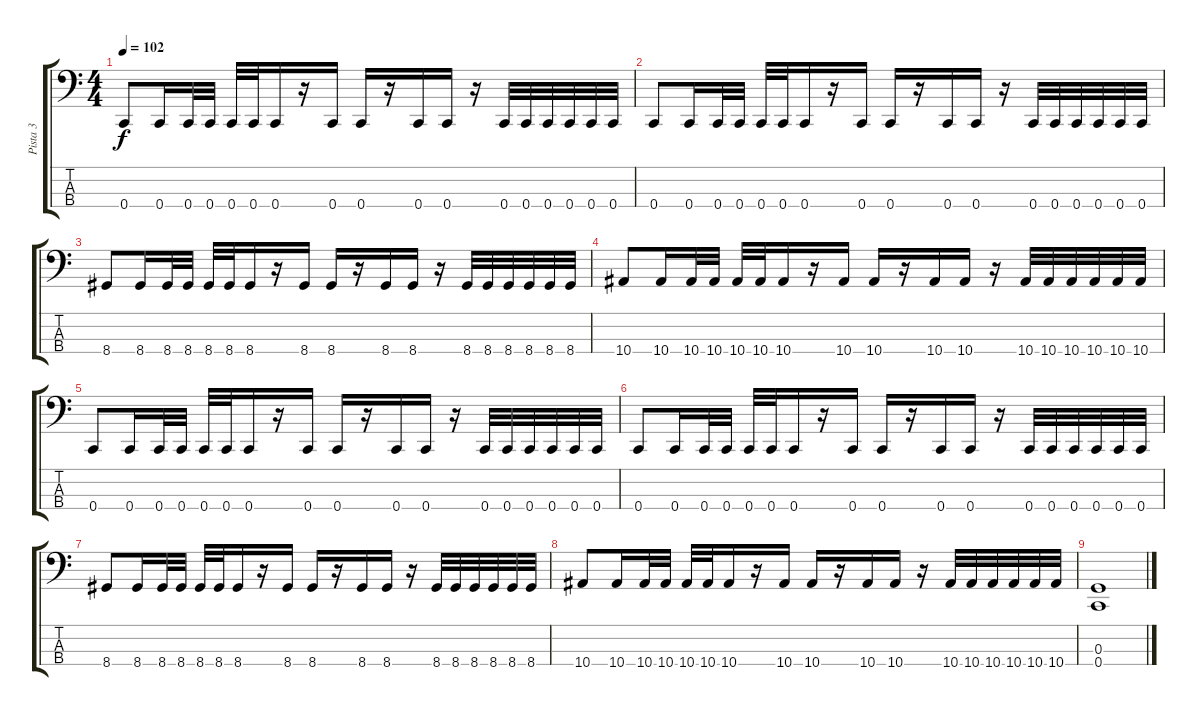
\track ("Pista 3" "Pista 3") {instrument electricbasspick}
\staff {score tabs}
\tuning (F2 C2 G1 C1) {hide}
\ts (4 4)
\tempo 102
\clef f4
\ks c
0.4.8{dy f} 0.4.16 0.4.32 0.4.32 0.4.32 0.4.32 0.4.16 r.16 0.4.16 0.4.16 r.16 0.4.16 0.4.16 r.16 0.4.32 0.4.32 0.4.32 0.4.32 0.4.32 0.4.32 |
0.4.8 0.4.16 0.4.32 0.4.32 0.4.32 0.4.32 0.4.16 r.16 0.4.16 0.4.16 r.16 0.4.16 0.4.16 r.16 0.4.32 0.4.32 0.4.32 0.4.32 0.4.32 0.4.32 |
8.4.8 8.4.16 8.4.32 8.4.32 8.4.32 8.4.32 8.4.16 r.16 8.4.16 8.4.16 r.16 8.4.16 8.4.16 r.16 8.4.32 8.4.32 8.4.32 8.4.32 8.4.32 8.4.32 |
10.4.8 10.4.16 10.4.32 10.4.32 10.4.32 10.4.32 10.4.16 r.16 10.4.16 10.4.16 r.16 10.4.16 10.4.16 r.16 10.4.32 10.4.32 10.4.32 10.4.32 10.4.32 10.4.32 |
0.4.8 0.4.16 0.4.32 0.4.32 0.4.32 0.4.32 0.4.16 r.16 0.4.16 0.4.16 r.16 0.4.16 0.4.16 r.16 0.4.32 0.4.32 0.4.32 0.4.32 0.4.32 0.4.32 |
0.4.8 0.4.16 0.4.32 0.4.32 0.4.32 0.4.32 0.4.16 r.16 0.4.16 0.4.16 r.16 0.4.16 0.4.16 r.16 0.4.32 0.4.32 0.4.32 0.4.32 0.4.32 0.4.32 |
8.4.8 8.4.16 8.4.32 8.4.32 8.4.32 8.4.32 8.4.16 r.16 8.4.16 8.4.16 r.16 8.4.16 8.4.16 r.16 8.4.32 8.4.32 8.4.32 8.4.32 8.4.32 8.4.32 |
10.4.8 10.4.16 10.4.32 10.4.32 10.4.32 10.4.32 10.4.16 r.16 10.4.16 10.4.16 r.16 10.4.16 10.4.16 r.16 10.4.32 10.4.32 10.4.32 10.4.32 10.4.32 10.4.32 |
(0.3 0.4).1
